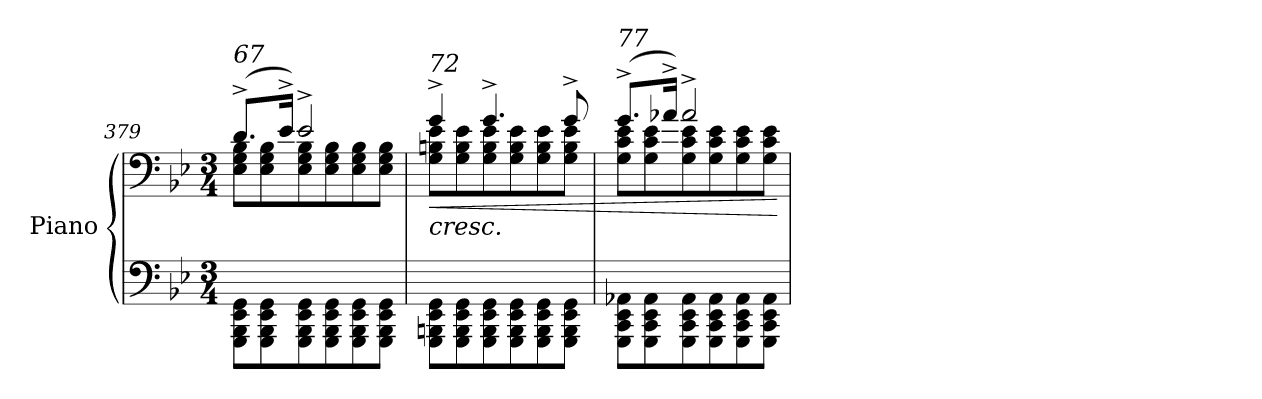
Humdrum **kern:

**kern	**kern	**dynam
*part1	*part1	*part1
*staff2	*staff1	*staff1/2
*I"Piano	*	*
*I'Pno	*	*
*clefF4	*clefF4	*
*k[b-e-]	*k[b-e-]	*
*M3/4	*M3/4	*
=379	=379	=379
*	*^	*
!	!LO:TX:a:i:t=67	!	!
8GGG\ 8BBB-\ 8EE-\ 8GG\L	(8.d^/L	8E-\ 8G\ 8B-\L	.
8GGG\ 8BBB-\ 8EE-\ 8GG\	.	8E-\ 8G\ 8B-\	.
.	16e-^/Jk)	.	.
8GGG\ 8BBB-\ 8EE-\ 8GG\	2e-^/	8E-\ 8G\ 8B-\	.
8GGG\ 8BBB-\ 8EE-\ 8GG\	.	8E-\ 8G\ 8B-\	.
8GGG\ 8BBB-\ 8EE-\ 8GG\	.	8E-\ 8G\ 8B-\	.
8GGG\ 8BBB-\ 8EE-\ 8GG\J	.	8E-\ 8G\ 8B-\J	.
!!LO:LB:g=z	!!
=380	=380	=380	=380
!	!LO:TX:a:i:t=72	!	!
!	!LO:TX:b:i:t=cresc.	!	!
!	!	!	!LO:HP:b
8GGG\ 8BBBn\ 8EE-\ 8GG\L	4g^/	8G\ 8Bn\ 8e-\L	<
8GGG\ 8BBB\ 8EE-\ 8GG\	.	8G\ 8B\ 8e-\	.
8GGG\ 8BBB\ 8EE-\ 8GG\	4.g^/	8G\ 8B\ 8e-\	.
8GGG\ 8BBB\ 8EE-\ 8GG\	.	8G\ 8B\ 8e-\	.
8GGG\ 8BBB\ 8EE-\ 8GG\	.	8G\ 8B\ 8e-\	.
8GGG\ 8BBB\ 8EE-\ 8GG\J	8g^/	8G\ 8B\ 8e-\J	.
=381	=381	=381	=381
!	!LO:TX:a:i:t=77	!	!
8GGG\ 8CC\ 8EE-\ 8AA-X\L	(8.g^/L	8G\ 8c\ 8e-\L	.
8GGG\ 8CC\ 8EE-\ 8AA-\	.	8G\ 8c\ 8e-\	.
.	16a-X^/Jk)	.	.
8GGG\ 8CC\ 8EE-\ 8AA-\	2a-^/	8G\ 8c\ 8e-\	.
8GGG\ 8CC\ 8EE-\ 8AA-\	.	8G\ 8c\ 8e-\	.
8GGG\ 8CC\ 8EE-\ 8AA-\	.	8G\ 8c\ 8e-\	.
8GGG\ 8CC\ 8EE-\ 8AA-\J	.	8G\ 8c\ 8e-\J	.
*	*v	*v	*
.	.	[
=	=	=
*-	*-	*-
